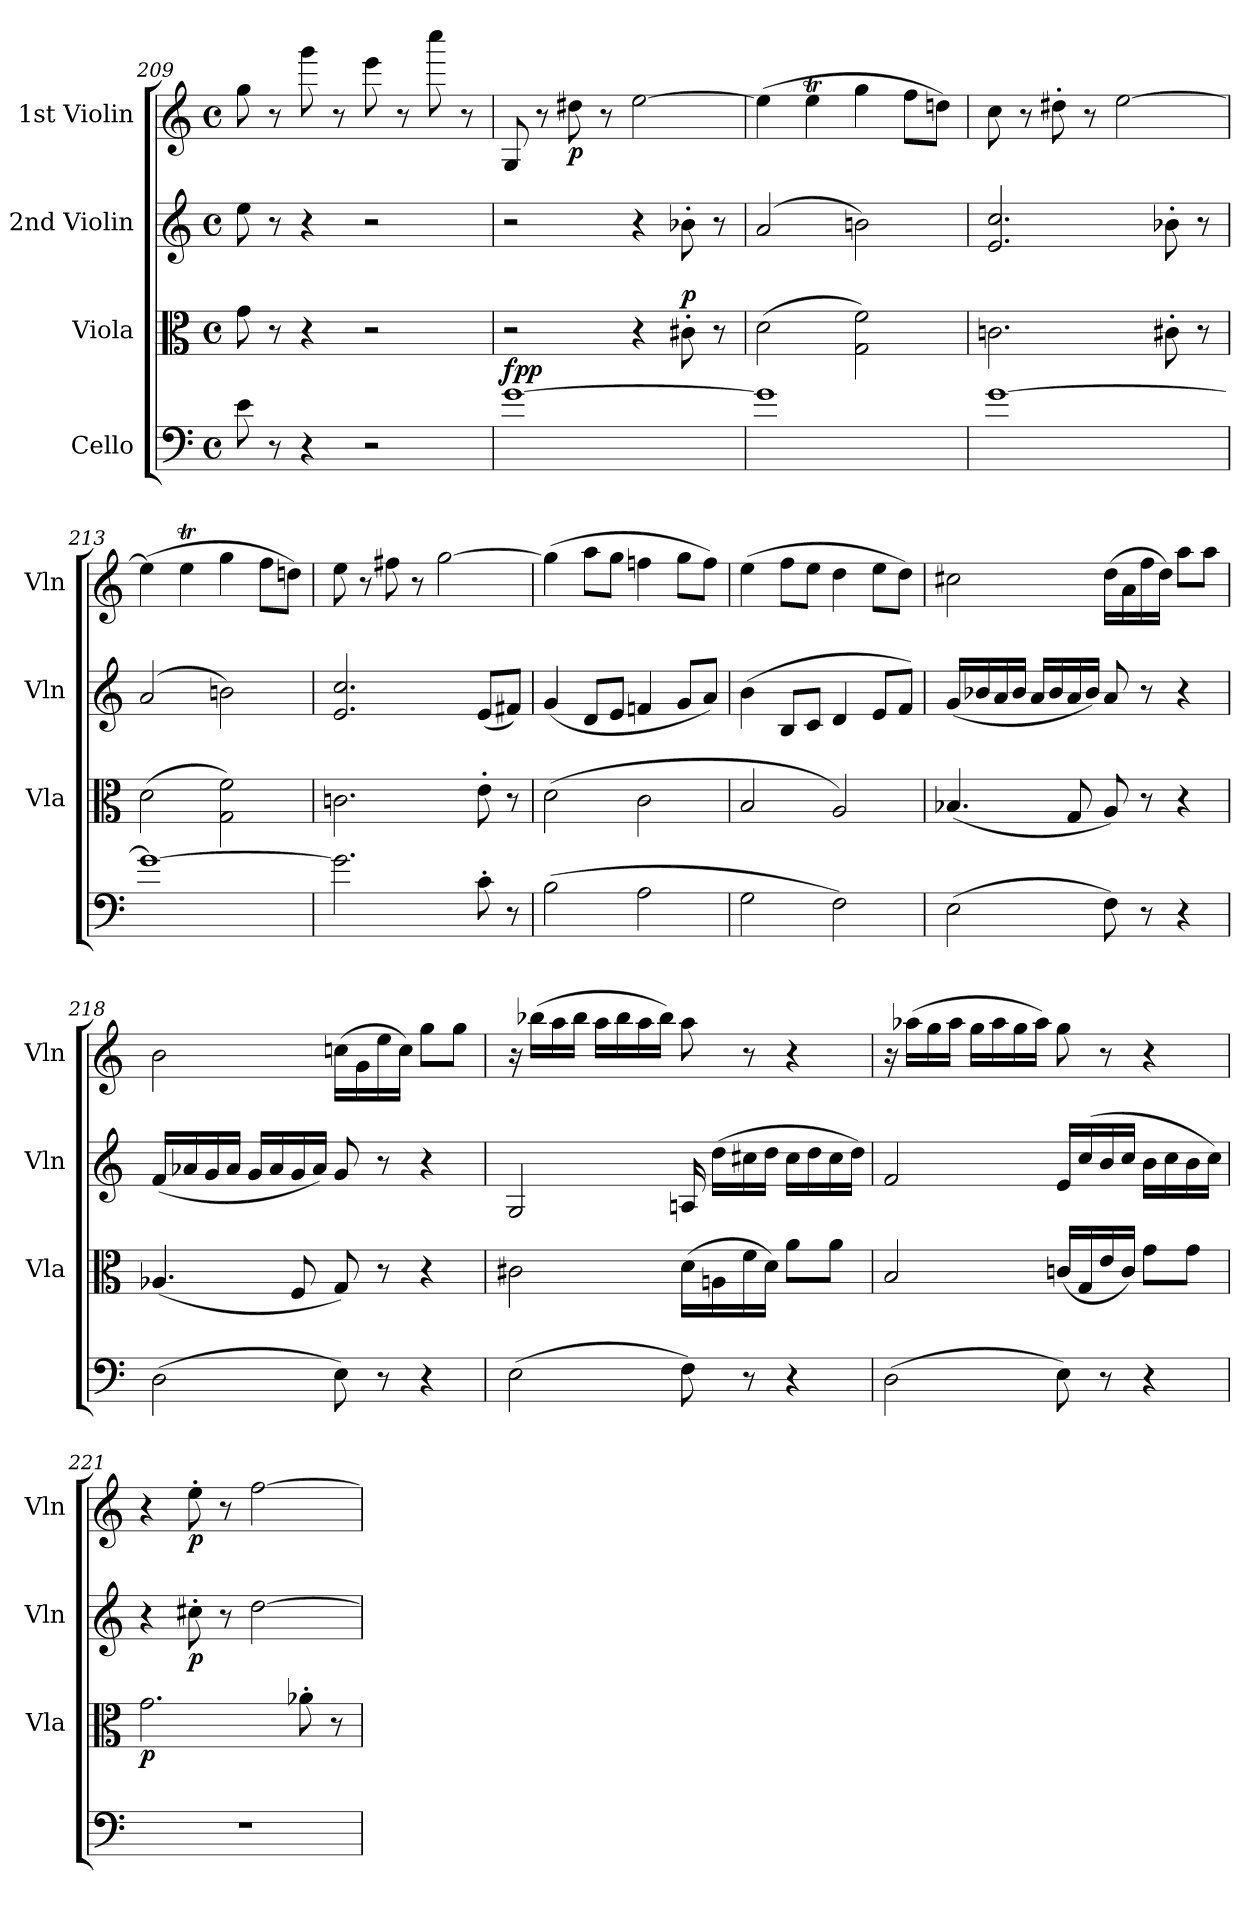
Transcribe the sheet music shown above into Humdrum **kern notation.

**kern	**dynam	**kern	**dynam	**kern	**dynam	**kern	**dynam
*part4	*part4	*part3	*part3	*part2	*part2	*part1	*part1
*staff4	*staff4	*staff3	*staff3	*staff2	*staff2	*staff1	*staff1
*I"Cello	*	*I"Viola	*	*I"2nd Violin	*	*I"1st Violin	*
*	*	*I'Vla	*	*I'Vln	*	*I'Vln	*
*clefF4	*	*clefC3	*	*clefG2	*	*clefG2	*
*k[]	*	*k[]	*	*k[]	*	*k[]	*
*M4/4	*	*M4/4	*	*M4/4	*	*M4/4	*
*met(c)	*	*met(c)	*	*met(c)	*	*met(c)	*
=209	=209	=209	=209	=209	=209	=209	=209
8e	.	8g	.	8ee	.	8gg	.
8r	.	8r	.	8r	.	8r	.
4r	.	4r	.	4r	.	8ggg	.
.	.	.	.	.	.	8r	.
2r	.	2r	.	2r	.	8eee	.
.	.	.	.	.	.	8r	.
.	.	.	.	.	.	8cccc	.
.	.	.	.	.	.	8r	.
=210	=210	=210	=210	=210	=210	=210	=210
!	!LO:DY:a	!	!	!	!	!	!
[1g	fpp	2r	.	2r	.	8G	.
.	.	.	.	.	.	8r	.
.	.	.	.	.	.	8dd#X	p
.	.	.	.	.	.	8r	.
.	.	4r	.	4r	.	[2ee	.
!	!	!	!LO:DY:a	!	!	!	!
.	.	8c#X'	p	8b-X'	.	.	.
.	.	8r	.	8r	.	.	.
=211	=211	=211	=211	=211	=211	=211	=211
1g]	.	(2d	.	(2a	.	(4ee]	.
.	.	.	.	.	.	4eet	.
.	.	2G 2f)	.	2bn)	.	4gg	.
.	.	.	.	.	.	8ffL	.
.	.	.	.	.	.	8ddnJ)	.
=212	=212	=212	=212	=212	=212	=212	=212
[1g	.	2.cn	.	2.e 2.cc	.	8cc	.
.	.	.	.	.	.	8r	.
.	.	.	.	.	.	8dd#X'	.
.	.	.	.	.	.	8r	.
.	.	.	.	.	.	[2ee	.
.	.	8c#X'	.	8b-X'	.	.	.
.	.	8r	.	8r	.	.	.
=213	=213	=213	=213	=213	=213	=213	=213
1g_	.	(2d	.	(2a	.	(4ee]	.
.	.	.	.	.	.	4eet	.
.	.	2G 2f)	.	2bn)	.	4gg	.
.	.	.	.	.	.	8ffL	.
.	.	.	.	.	.	8ddnJ)	.
=214	=214	=214	=214	=214	=214	=214	=214
2.g]	.	2.cn	.	2.e 2.cc	.	8ee	.
.	.	.	.	.	.	8r	.
.	.	.	.	.	.	8ff#X	.
.	.	.	.	.	.	8r	.
.	.	.	.	.	.	[2gg	.
8c'	.	8e'	.	(8eL	.	.	.
8r	.	8r	.	8f#XJ)	.	.	.
=215	=215	=215	=215	=215	=215	=215	=215
(2B	.	(2d	.	(4g	.	(4gg]	.
.	.	.	.	8dL	.	8aaL	.
.	.	.	.	8eJ	.	8ggJ	.
2A	.	2c	.	4fn	.	4ffn	.
.	.	.	.	8gL	.	8ggL	.
.	.	.	.	8aJ)	.	8ffJ)	.
=216	=216	=216	=216	=216	=216	=216	=216
2G	.	2B	.	(4b	.	(4ee	.
.	.	.	.	8BL	.	8ffL	.
.	.	.	.	8cJ	.	8eeJ	.
2F)	.	2A)	.	4d	.	4dd	.
.	.	.	.	8eL	.	8eeL	.
.	.	.	.	8fJ)	.	8ddJ)	.
=217	=217	=217	=217	=217	=217	=217	=217
(2E	.	(4.B-X	.	(16gLL	.	2cc#X	.
.	.	.	.	16b-X	.	.	.
.	.	.	.	16a	.	.	.
.	.	.	.	16b-JJ	.	.	.
.	.	.	.	16aLL	.	.	.
.	.	.	.	16b-	.	.	.
.	.	8G	.	16a	.	.	.
.	.	.	.	16b-JJ)	.	.	.
8F)	.	8A)	.	8a	.	(16ddLL	.
.	.	.	.	.	.	16a	.
8r	.	8r	.	8r	.	16ff	.
.	.	.	.	.	.	16ddJJ)	.
4r	.	4r	.	4r	.	8aaL	.
.	.	.	.	.	.	8aaJ	.
=218	=218	=218	=218	=218	=218	=218	=218
(2D	.	(4.A-X	.	(16fLL	.	2b	.
.	.	.	.	16a-X	.	.	.
.	.	.	.	16g	.	.	.
.	.	.	.	16a-JJ	.	.	.
.	.	.	.	16gLL	.	.	.
.	.	.	.	16a-	.	.	.
.	.	8F	.	16g	.	.	.
.	.	.	.	16a-JJ)	.	.	.
8E)	.	8G)	.	8g	.	(16ccnLL	.
.	.	.	.	.	.	16g	.
8r	.	8r	.	8r	.	16ee	.
.	.	.	.	.	.	16ccJJ)	.
4r	.	4r	.	4r	.	8ggL	.
.	.	.	.	.	.	8ggJ	.
=219	=219	=219	=219	=219	=219	=219	=219
(2E	.	2c#X	.	2G	.	16r	.
.	.	.	.	.	.	(16bb-XLL	.
.	.	.	.	.	.	16aa	.
.	.	.	.	.	.	16bb-JJ	.
.	.	.	.	.	.	16aaLL	.
.	.	.	.	.	.	16bb-	.
.	.	.	.	.	.	16aa	.
.	.	.	.	.	.	16bb-JJ)	.
8F)	.	(16dLL	.	16An	.	8aa	.
.	.	16An	.	(16ddLL	.	.	.
8r	.	16f	.	16cc#X	.	8r	.
.	.	16dJJ)	.	16ddJJ	.	.	.
4r	.	8aL	.	16cc#LL	.	4r	.
.	.	.	.	16dd	.	.	.
.	.	8aJ	.	16cc#	.	.	.
.	.	.	.	16ddJJ)	.	.	.
=220	=220	=220	=220	=220	=220	=220	=220
(2D	.	2B	.	2f	.	16r	.
.	.	.	.	.	.	(16aa-XLL	.
.	.	.	.	.	.	16gg	.
.	.	.	.	.	.	16aa-JJ	.
.	.	.	.	.	.	16ggLL	.
.	.	.	.	.	.	16aa-	.
.	.	.	.	.	.	16gg	.
.	.	.	.	.	.	16aa-JJ)	.
8E)	.	(16cnLL	.	16eLL	.	8gg	.
.	.	16G	.	(16cc	.	.	.
8r	.	16e	.	16b	.	8r	.
.	.	16cJJ)	.	16ccJJ	.	.	.
4r	.	8gL	.	16bLL	.	4r	.
.	.	.	.	16cc	.	.	.
.	.	8gJ	.	16b	.	.	.
.	.	.	.	16ccJJ)	.	.	.
=221	=221	=221	=221	=221	=221	=221	=221
1r	.	2.g	p	4r	.	4r	.
.	.	.	.	8cc#X'	p	8ee'	p
.	.	.	.	8r	.	8r	.
.	.	.	.	[2dd	.	[2ff	.
.	.	8a-X'	.	.	.	.	.
.	.	8r	.	.	.	.	.
=	=	=	=	=	=	=	=
*-	*-	*-	*-	*-	*-	*-	*-
